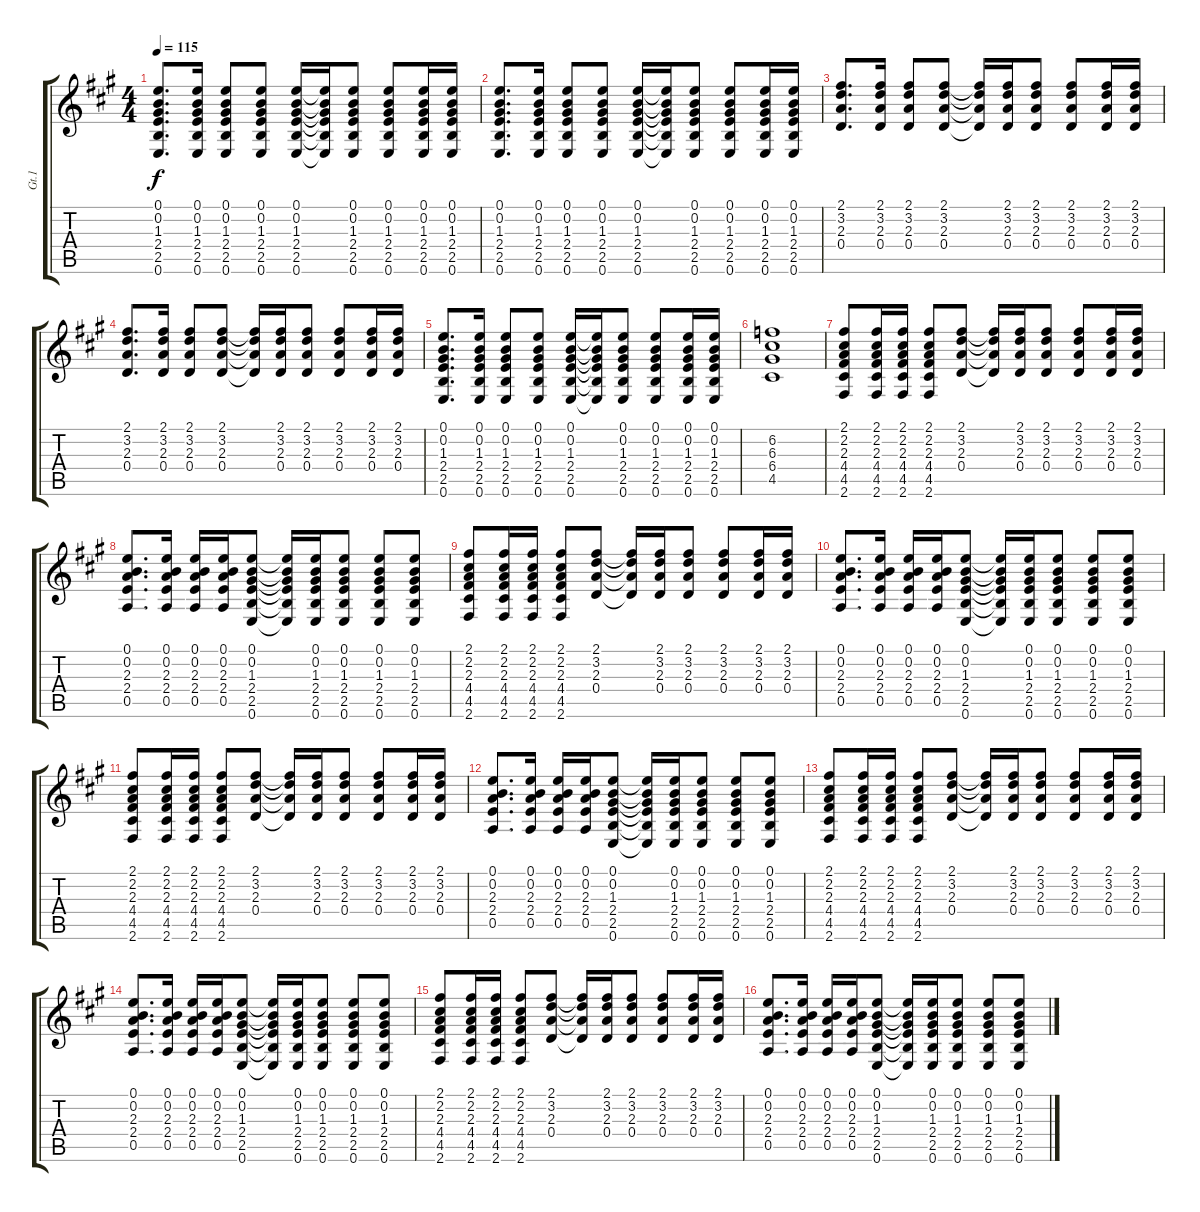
\track ("Gt.1" "Gt.1") {instrument acousticguitarsteel}
\staff {score tabs}
\tuning (E4 B3 G3 D3 A2 E2) {hide}
\ts (4 4)
\tempo 115
\clef g2
\ks a
(0.1 0.2 1.3 2.4 2.5 0.6).8{d dy f} (0.1 0.2 1.3 2.4 2.5 0.6).16 (0.1 0.2 1.3 2.4 2.5 0.6).8 (0.1 0.2 1.3 2.4 2.5 0.6).8 (0.1 0.2 1.3 2.4 2.5 0.6).16 (0.1{t} 0.2{t} 1.3{t} 2.4{t} 2.5{t} 0.6{t}).16 (0.1 0.2 1.3 2.4 2.5 0.6).8 (0.1 0.2 1.3 2.4 2.5 0.6).8 (0.1 0.2 1.3 2.4 2.5 0.6).16 (0.1 0.2 1.3 2.4 2.5 0.6).16 |
(0.1 0.2 1.3 2.4 2.5 0.6).8{d} (0.1 0.2 1.3 2.4 2.5 0.6).16 (0.1 0.2 1.3 2.4 2.5 0.6).8 (0.1 0.2 1.3 2.4 2.5 0.6).8 (0.1 0.2 1.3 2.4 2.5 0.6).16 (0.1{t} 0.2{t} 1.3{t} 2.4{t} 2.5{t} 0.6{t}).16 (0.1 0.2 1.3 2.4 2.5 0.6).8 (0.1 0.2 1.3 2.4 2.5 0.6).8 (0.1 0.2 1.3 2.4 2.5 0.6).16 (0.1 0.2 1.3 2.4 2.5 0.6).16 |
(2.1 3.2 2.3 0.4).8{d} (2.1 3.2 2.3 0.4).16 (2.1 3.2 2.3 0.4).8 (2.1 3.2 2.3 0.4).8 (2.1{t} 3.2{t} 2.3{t} 0.4{t}).16 (2.1 3.2 2.3 0.4).16 (2.1 3.2 2.3 0.4).8 (2.1 3.2 2.3 0.4).8 (2.1 3.2 2.3 0.4).16 (2.1 3.2 2.3 0.4).16 |
(2.1 3.2 2.3 0.4).8{d} (2.1 3.2 2.3 0.4).16 (2.1 3.2 2.3 0.4).8 (2.1 3.2 2.3 0.4).8 (2.1{t} 3.2{t} 2.3{t} 0.4{t}).16 (2.1 3.2 2.3 0.4).16 (2.1 3.2 2.3 0.4).8 (2.1 3.2 2.3 0.4).8 (2.1 3.2 2.3 0.4).16 (2.1 3.2 2.3 0.4).16 |
(0.1 0.2 1.3 2.4 2.5 0.6).8{d} (0.1 0.2 1.3 2.4 2.5 0.6).16 (0.1 0.2 1.3 2.4 2.5 0.6).8 (0.1 0.2 1.3 2.4 2.5 0.6).8 (0.1 0.2 1.3 2.4 2.5 0.6).16 (0.1{t} 0.2{t} 1.3{t} 2.4{t} 2.5{t} 0.6{t}).16 (0.1 0.2 1.3 2.4 2.5 0.6).8 (0.1 0.2 1.3 2.4 2.5 0.6).8 (0.1 0.2 1.3 2.4 2.5 0.6).16 (0.1 0.2 1.3 2.4 2.5 0.6).16 |
(6.2 6.3 6.4 4.5).1 |
(2.1 2.2 2.3 4.4 4.5 2.6).8 (2.1 2.2 2.3 4.4 4.5 2.6).16 (2.1 2.2 2.3 4.4 4.5 2.6).16 (2.1 2.2 2.3 4.4 4.5 2.6).8 (2.1 3.2 2.3 0.4).8 (2.1{t} 3.2{t} 2.3{t} 0.4{t}).16 (2.1 3.2 2.3 0.4).16 (2.1 3.2 2.3 0.4).8 (2.1 3.2 2.3 0.4).8 (2.1 3.2 2.3 0.4).16 (2.1 3.2 2.3 0.4).16 |
(0.1 0.2 2.3 2.4 0.5).8{d} (0.1 0.2 2.3 2.4 0.5).16 (0.1 0.2 2.3 2.4 0.5).16 (0.1 0.2 2.3 2.4 0.5).16 (0.1 0.2 1.3 2.4 2.5 0.6).8 (0.1{t} 0.2{t} 1.3{t} 2.4{t} 2.5{t} 0.6{t}).16 (0.1 0.2 1.3 2.4 2.5 0.6).16 (0.1 0.2 1.3 2.4 2.5 0.6).8 (0.1 0.2 1.3 2.4 2.5 0.6).8 (0.1 0.2 1.3 2.4 2.5 0.6).8 |
(2.1 2.2 2.3 4.4 4.5 2.6).8 (2.1 2.2 2.3 4.4 4.5 2.6).16 (2.1 2.2 2.3 4.4 4.5 2.6).16 (2.1 2.2 2.3 4.4 4.5 2.6).8 (2.1 3.2 2.3 0.4).8 (2.1{t} 3.2{t} 2.3{t} 0.4{t}).16 (2.1 3.2 2.3 0.4).16 (2.1 3.2 2.3 0.4).8 (2.1 3.2 2.3 0.4).8 (2.1 3.2 2.3 0.4).16 (2.1 3.2 2.3 0.4).16 |
(0.1 0.2 2.3 2.4 0.5).8{d} (0.1 0.2 2.3 2.4 0.5).16 (0.1 0.2 2.3 2.4 0.5).16 (0.1 0.2 2.3 2.4 0.5).16 (0.1 0.2 1.3 2.4 2.5 0.6).8 (0.1{t} 0.2{t} 1.3{t} 2.4{t} 2.5{t} 0.6{t}).16 (0.1 0.2 1.3 2.4 2.5 0.6).16 (0.1 0.2 1.3 2.4 2.5 0.6).8 (0.1 0.2 1.3 2.4 2.5 0.6).8 (0.1 0.2 1.3 2.4 2.5 0.6).8 |
(2.1 2.2 2.3 4.4 4.5 2.6).8 (2.1 2.2 2.3 4.4 4.5 2.6).16 (2.1 2.2 2.3 4.4 4.5 2.6).16 (2.1 2.2 2.3 4.4 4.5 2.6).8 (2.1 3.2 2.3 0.4).8 (2.1{t} 3.2{t} 2.3{t} 0.4{t}).16 (2.1 3.2 2.3 0.4).16 (2.1 3.2 2.3 0.4).8 (2.1 3.2 2.3 0.4).8 (2.1 3.2 2.3 0.4).16 (2.1 3.2 2.3 0.4).16 |
(0.1 0.2 2.3 2.4 0.5).8{d} (0.1 0.2 2.3 2.4 0.5).16 (0.1 0.2 2.3 2.4 0.5).16 (0.1 0.2 2.3 2.4 0.5).16 (0.1 0.2 1.3 2.4 2.5 0.6).8 (0.1{t} 0.2{t} 1.3{t} 2.4{t} 2.5{t} 0.6{t}).16 (0.1 0.2 1.3 2.4 2.5 0.6).16 (0.1 0.2 1.3 2.4 2.5 0.6).8 (0.1 0.2 1.3 2.4 2.5 0.6).8 (0.1 0.2 1.3 2.4 2.5 0.6).8 |
(2.1 2.2 2.3 4.4 4.5 2.6).8 (2.1 2.2 2.3 4.4 4.5 2.6).16 (2.1 2.2 2.3 4.4 4.5 2.6).16 (2.1 2.2 2.3 4.4 4.5 2.6).8 (2.1 3.2 2.3 0.4).8 (2.1{t} 3.2{t} 2.3{t} 0.4{t}).16 (2.1 3.2 2.3 0.4).16 (2.1 3.2 2.3 0.4).8 (2.1 3.2 2.3 0.4).8 (2.1 3.2 2.3 0.4).16 (2.1 3.2 2.3 0.4).16 |
(0.1 0.2 2.3 2.4 0.5).8{d} (0.1 0.2 2.3 2.4 0.5).16 (0.1 0.2 2.3 2.4 0.5).16 (0.1 0.2 2.3 2.4 0.5).16 (0.1 0.2 1.3 2.4 2.5 0.6).8 (0.1{t} 0.2{t} 1.3{t} 2.4{t} 2.5{t} 0.6{t}).16 (0.1 0.2 1.3 2.4 2.5 0.6).16 (0.1 0.2 1.3 2.4 2.5 0.6).8 (0.1 0.2 1.3 2.4 2.5 0.6).8 (0.1 0.2 1.3 2.4 2.5 0.6).8 |
(2.1 2.2 2.3 4.4 4.5 2.6).8 (2.1 2.2 2.3 4.4 4.5 2.6).16 (2.1 2.2 2.3 4.4 4.5 2.6).16 (2.1 2.2 2.3 4.4 4.5 2.6).8 (2.1 3.2 2.3 0.4).8 (2.1{t} 3.2{t} 2.3{t} 0.4{t}).16 (2.1 3.2 2.3 0.4).16 (2.1 3.2 2.3 0.4).8 (2.1 3.2 2.3 0.4).8 (2.1 3.2 2.3 0.4).16 (2.1 3.2 2.3 0.4).16 |
(0.1 0.2 2.3 2.4 0.5).8{d} (0.1 0.2 2.3 2.4 0.5).16 (0.1 0.2 2.3 2.4 0.5).16 (0.1 0.2 2.3 2.4 0.5).16 (0.1 0.2 1.3 2.4 2.5 0.6).8 (0.1{t} 0.2{t} 1.3{t} 2.4{t} 2.5{t} 0.6{t}).16 (0.1 0.2 1.3 2.4 2.5 0.6).16 (0.1 0.2 1.3 2.4 2.5 0.6).8 (0.1 0.2 1.3 2.4 2.5 0.6).8 (0.1 0.2 1.3 2.4 2.5 0.6).8
